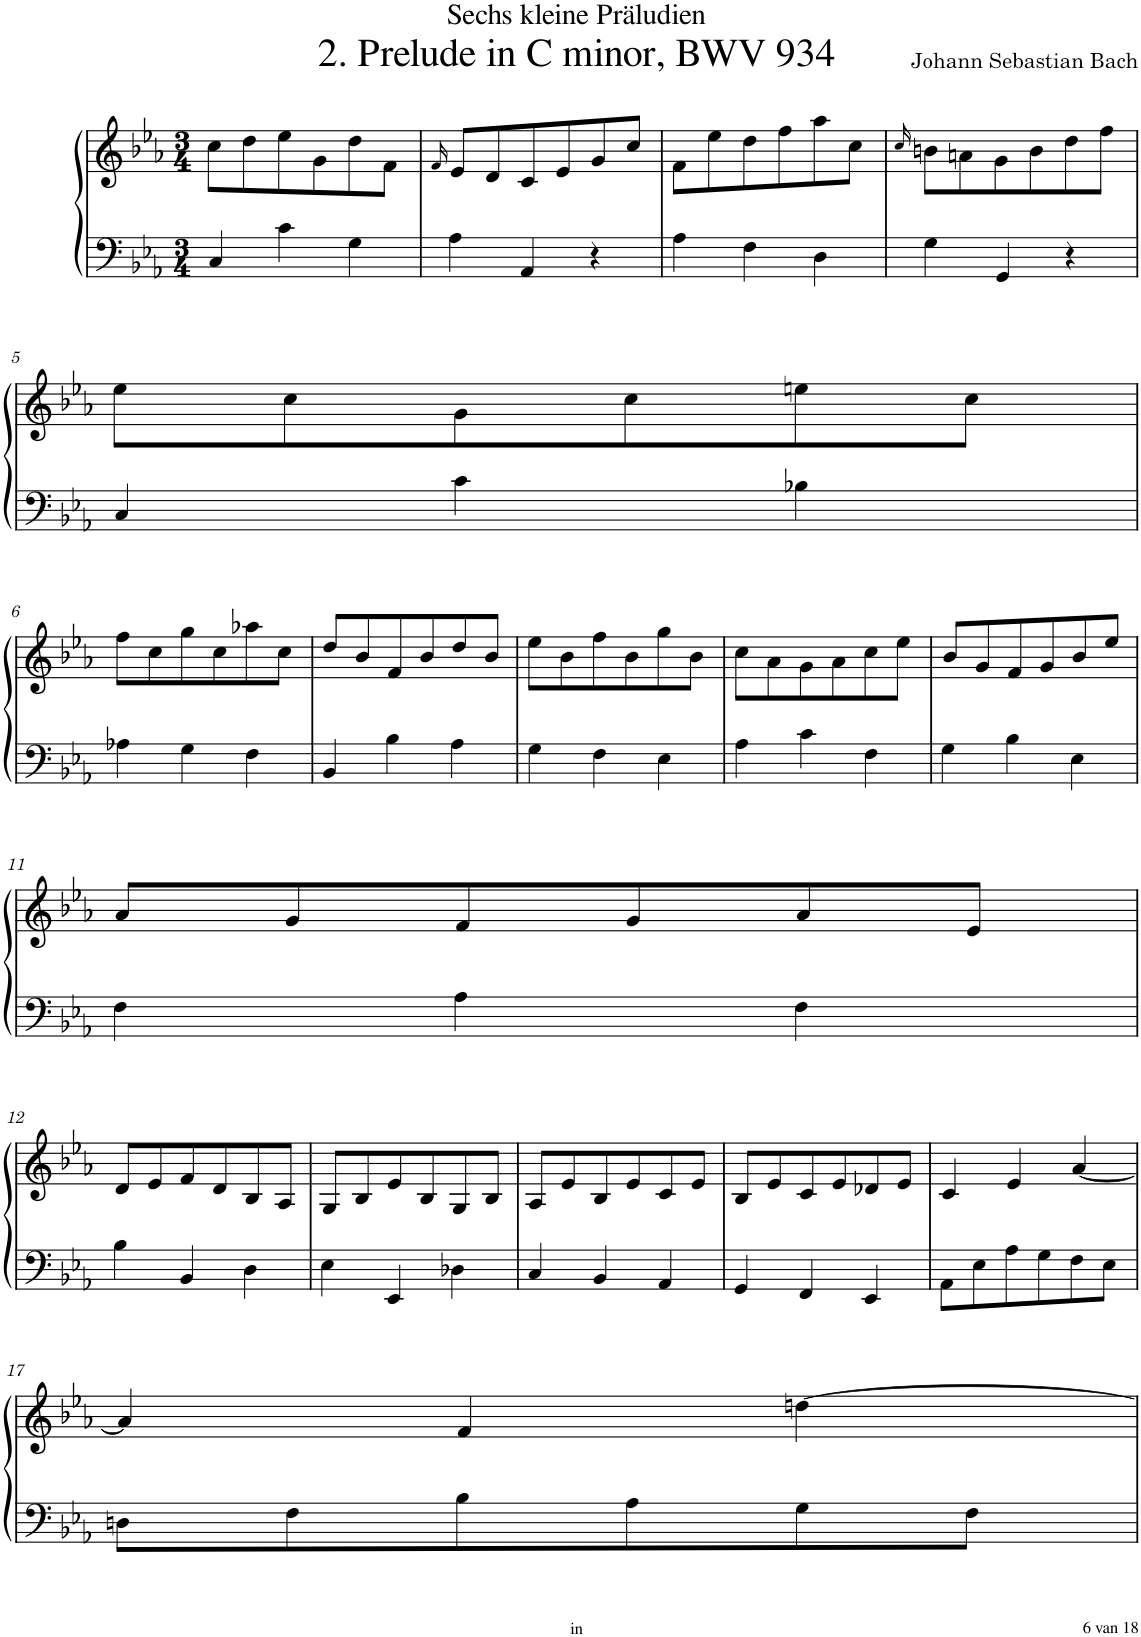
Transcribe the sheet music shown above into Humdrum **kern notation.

**kern	**kern
*part1	*part1
*staff2	*staff1
*I"Harpsichord	*
*I'Hch.	*
!!LO:PB:g=z
*stria5	*stria5
*clefF4	*clefG2
*k[b-e-a-]	*k[b-e-a-]
*M3/4	*M3/4
=1	=1
4C/	8cc\L
.	8dd\
4c\	8ee-\
.	8g\
4G\	8dd\
.	8f\J
=2	=2
.	16qf/
4A-\	8e-/L
.	8d/
4AA-/	8c/
.	8e-/
4r	8g/
.	8cc/J
=3	=3
4A-\	8f\L
.	8ee-\
4F\	8dd\
.	8ff\
4D\	8aa-\
.	8cc\J
=4	=4
.	16qcc/
4G\	8bn\L
.	8an\
4GG/	8g\
.	8b\
4r	8dd\
.	8ff\J
!!LO:LB:g=z
=5	=5
4C/	8ee-\L
.	8cc\
4c\	8g\
.	8cc\
4B-X\	8een\
.	8cc\J
!!LO:LB:g=z
=6	=6
4A-X\	8ff\L
.	8cc\
4G\	8gg\
.	8cc\
4F\	8aa-X\
.	8cc\J
=7	=7
4BB-/	8dd/L
.	8b-/
4B-\	8f/
.	8b-/
4A-\	8dd/
.	8b-/J
=8	=8
4G\	8ee-\L
.	8b-\
4F\	8ff\
.	8b-\
4E-\	8gg\
.	8b-\J
=9	=9
4A-\	8cc\L
.	8a-\
4c\	8g\
.	8a-\
4F\	8cc\
.	8ee-\J
=10	=10
4G\	8b-/L
.	8g/
4B-\	8f/
.	8g/
4E-\	8b-/
.	8ee-/J
!!LO:LB:g=z
=11	=11
4F\	8a-/L
.	8g/
4A-\	8f/
.	8g/
4F\	8a-/
.	8e-/J
!!LO:LB:g=z
=12	=12
4B-\	8d/L
.	8e-/
4BB-/	8f/
.	8d/
4D\	8B-/
.	8A-/J
=13	=13
4E-\	8G/L
.	8B-/
4EE-/	8e-/
.	8B-/
4D-X\	8G/
.	8B-/J
=14	=14
4C/	8A-/L
.	8e-/
4BB-/	8B-/
.	8e-/
4AA-/	8c/
.	8e-/J
=15	=15
4GG/	8B-/L
.	8e-/
4FF/	8c/
.	8e-/
4EE-/	8d-X/
.	8e-/J
=16	=16
8AA-\L	4c/
8E-\	.
8A-\	4e-/
8G\	.
8F\	[4a-/
8E-\J	.
!!LO:LB:g=z
=17	=17
8Dn\L	4a-/]
8F\	.
8B-\	4f/
8A-\	.
8G\	[4ddn\
8F\J	.
=	=
*-	*-
